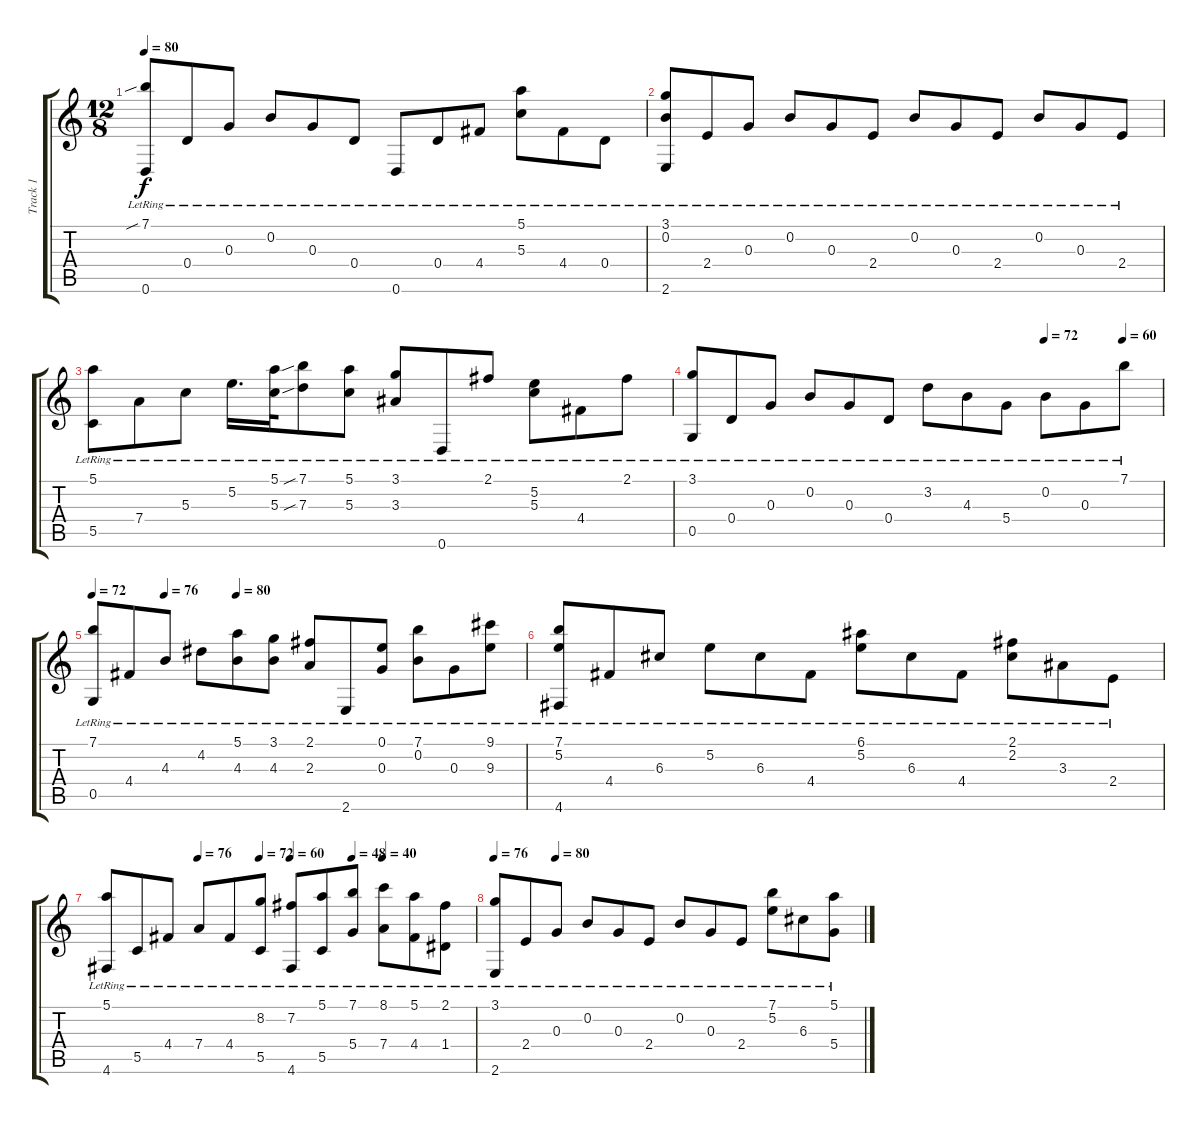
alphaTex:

\track ("Track 1" "Track 1") {instrument acousticguitarnylon}
\staff {score tabs}
\tuning (E4 B3 G3 D3 G2 D2) {hide}
\ts (12 8)
\tempo 80
\clef g2
\ks c
(7.1{sib lr} 0.6{lr}).8{dy f} 0.4{lr}.8 0.3{lr}.8 0.2{lr}.8 0.3{lr}.8 0.4{lr}.8 0.6{lr}.8 0.4{lr}.8 4.4{lr}.8 (5.1{lr} 5.3{lr}).8 4.4{lr}.8 0.4{lr}.8 |
(3.1{lr} 0.2{lr} 2.6{lr}).8 2.4{lr}.8 0.3{lr}.8 0.2{lr}.8 0.3{lr}.8 2.4{lr}.8 0.2{lr}.8 0.3{lr}.8 2.4{lr}.8 0.2{lr}.8 0.3{lr}.8 2.4{lr}.8 |
(5.1{lr} 5.5{lr}).8 7.4{lr}.8 5.3{lr}.8 5.2{lr}.16{d} (5.1{lr} 5.3{lr}).32 (7.1{sib lr} 7.3{sib lr}).8 (5.1{lr} 5.3{lr}).8 (3.1{lr} 3.3{lr}).8 0.6{lr}.8 2.1{lr}.8 (5.2{lr} 5.3{lr}).8 4.4{lr}.8 2.1{lr}.8 |
\tempo (72 0.75)
\tempo (60 0.9166666666666666)
(3.1{lr} 0.5{lr}).8 0.4{lr}.8 0.3{lr}.8 0.2{lr}.8 0.3{lr}.8 0.4{lr}.8 3.2{lr}.8 4.3{lr}.8 5.4{lr}.8 0.2{lr}.8 0.3{lr}.8 7.1{lr}.8 |
\tempo 72
\tempo (76 0.16666666666666666)
\tempo (80 0.3333333333333333)
(7.1{lr} 0.5{lr}).8 4.4{lr}.8 4.3{lr}.8 4.2{lr}.8 (5.1{lr} 4.3{lr}).8 (3.1{lr} 4.3{lr}).8 (2.1{lr} 2.3{lr}).8 2.6{lr}.8 (0.1{lr} 0.3{lr}).8 (7.1{lr} 0.2{lr}).8 0.3{lr}.8 (9.1{lr} 9.3{lr}).8 |
(7.1{lr} 5.2{lr} 4.6{lr}).8 4.4{lr}.8 6.3{lr}.8 5.2{lr}.8 6.3{lr}.8 4.4{lr}.8 (6.1{lr} 5.2{lr}).8 6.3{lr}.8 4.4{lr}.8 (2.1{lr} 2.2{lr}).8 3.3{lr}.8 2.4{lr}.8 |
\tempo (76 0.25)
\tempo (72 0.4166666666666667)
\tempo (60 0.5)
\tempo (48 0.6666666666666666)
\tempo (40 0.75)
(5.1{lr} 4.6{lr}).8 5.5{lr}.8 4.4{lr}.8 7.4{lr}.8 4.4{lr}.8 (8.2{lr} 5.5{lr}).8 (7.2{lr} 4.6{lr}).8 (5.1{lr} 5.5{lr}).8 (7.1{lr} 5.4{lr}).8 (8.1{lr} 7.4{lr}).8 (5.1{lr} 4.4{lr}).8 (2.1{lr} 1.4{lr}).8 |
\tempo 76
\tempo (80 0.16666666666666666)
(3.1{lr} 2.6{lr}).8 2.4{lr}.8 0.3{lr}.8 0.2{lr}.8 0.3{lr}.8 2.4{lr}.8 0.2{lr}.8 0.3{lr}.8 2.4{lr}.8 (7.1{lr} 5.2{lr}).8 6.3{lr}.8 (5.1{lr} 5.4{lr}).8
